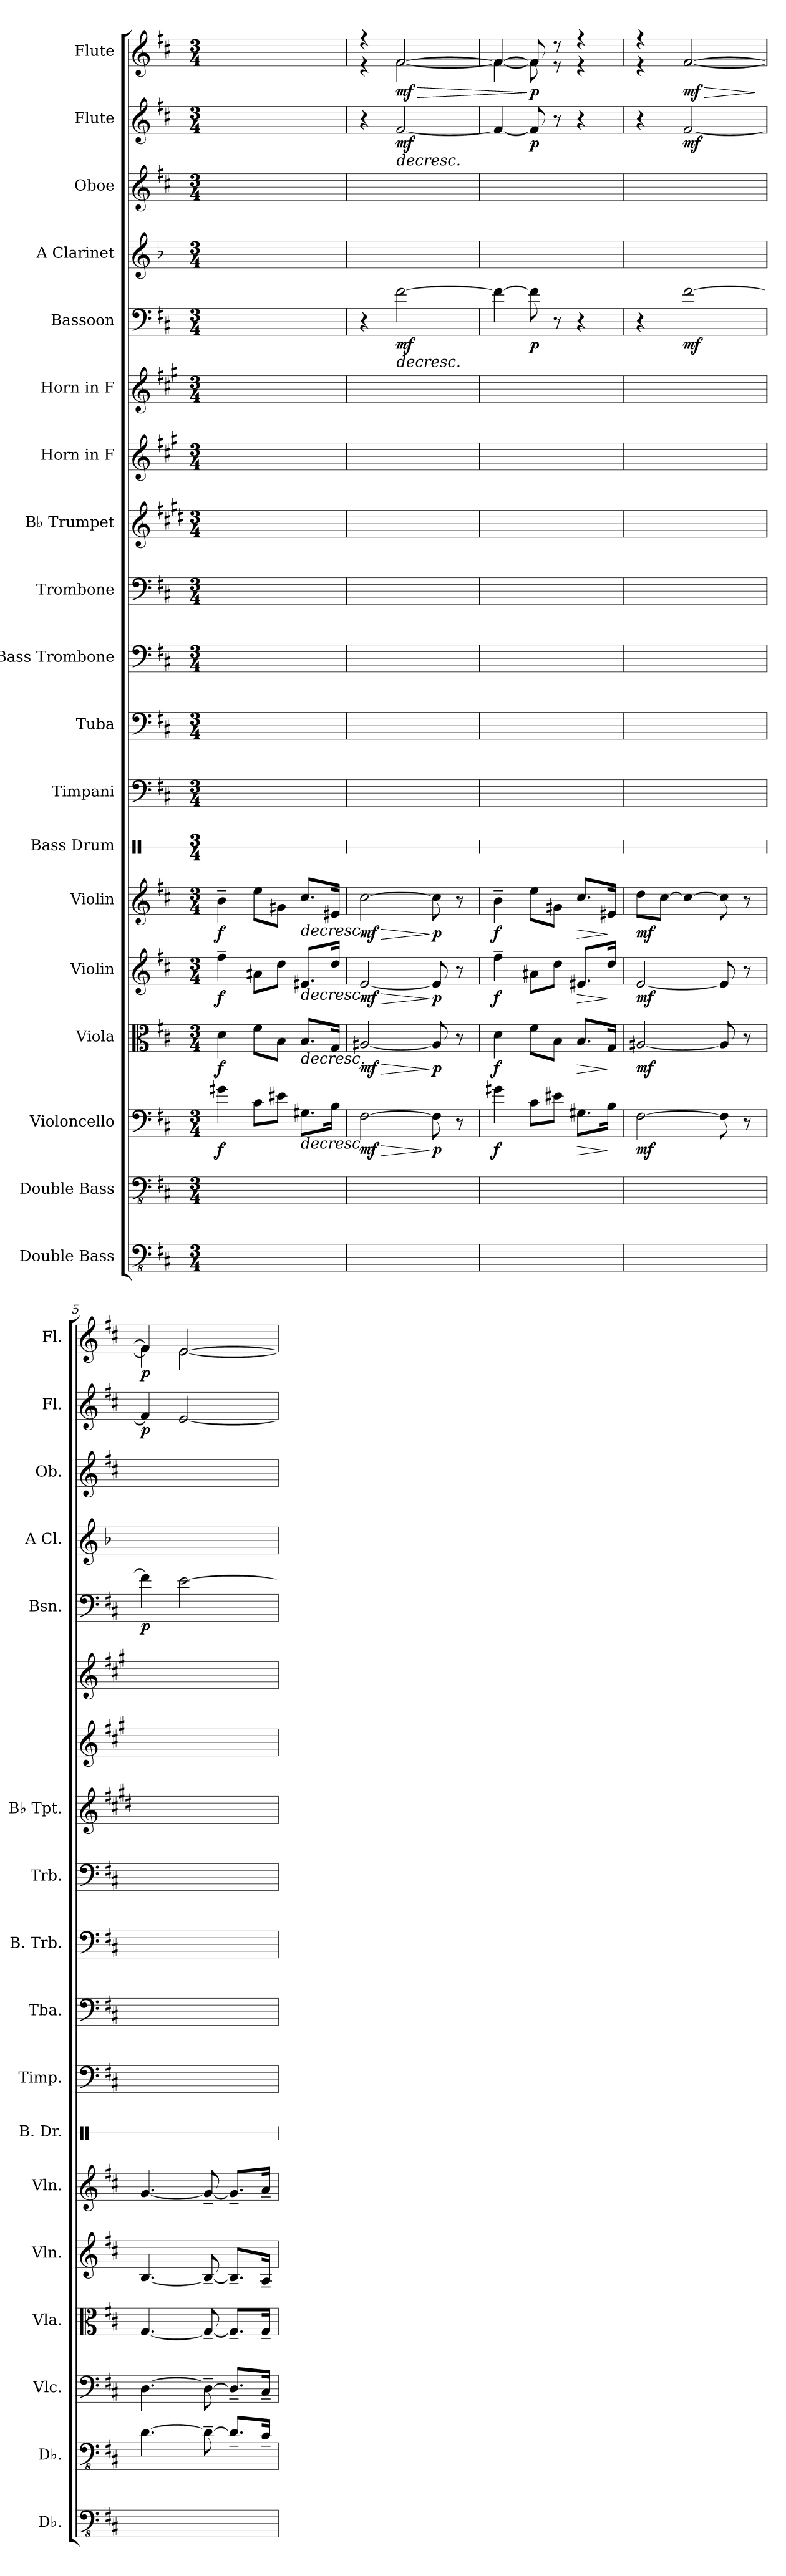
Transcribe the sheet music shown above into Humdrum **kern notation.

**kern	**kern	**kern	**dynam	**kern	**dynam	**kern	**dynam	**kern	**dynam	**kern	**kern	**kern	**kern	**kern	**kern	**kern	**kern	**kern	**dynam	**kern	**kern	**kern	**dynam	**kern	**dynam
*part19	*part18	*part17	*part17	*part16	*part16	*part15	*part15	*part14	*part14	*part13	*part12	*part11	*part10	*part9	*part8	*part7	*part6	*part5	*part5	*part4	*part3	*part2	*part2	*part1	*part1
*staff19	*staff18	*staff17	*staff17	*staff16	*staff16	*staff15	*staff15	*staff14	*staff14	*staff13	*staff12	*staff11	*staff10	*staff9	*staff8	*staff7	*staff6	*staff5	*staff5	*staff4	*staff3	*staff2	*staff2	*staff1	*staff1
*I"Double Bass	*I"Double Bass	*I"Violoncello	*	*I"Viola	*	*I"Violin	*	*I"Violin	*	*I"Bass Drum	*I"Timpani	*I"Tuba	*I"Bass Trombone	*I"Trombone	*I"B♭ Trumpet	*I"Horn in F	*I"Horn in F	*I"Bassoon	*	*I"A Clarinet	*I"Oboe	*I"Flute	*	*I"Flute	*
*I'Db.	*I'Db.	*I'Vlc.	*	*I'Vla.	*	*I'Vln.	*	*I'Vln.	*	*I'B. Dr.	*I'Timp.	*I'Tba.	*I'B. Trb.	*I'Trb.	*I'B♭ Tpt.	*	*	*I'Bsn.	*	*I'A Cl.	*I'Ob.	*I'Fl.	*	*I'Fl.	*
*	*	*	*	*	*	*	*	*	*	*stria1	*	*	*	*	*	*	*	*	*	*	*	*	*	*	*
*clefFv4	*clefFv4	*clefF4	*	*clefC3	*	*clefG2	*	*clefG2	*	*clefX	*clefF4	*clefF4	*clefF4	*clefF4	*clefG2	*clefG2	*clefG2	*clefF4	*	*clefG2	*clefG2	*clefG2	*	*clefG2	*
*ITrd7c12	*ITrd7c12	*	*	*	*	*	*	*	*	*	*	*	*	*	*ITrd1c2	*ITrd4c7	*ITrd4c7	*	*	*ITrd2c3	*	*	*	*	*
*k[f#c#]	*k[f#c#]	*k[f#c#]	*	*k[f#c#]	*	*k[f#c#]	*	*k[f#c#]	*	*k[]	*k[f#c#]	*k[f#c#]	*k[f#c#]	*k[f#c#]	*k[f#c#]	*k[f#c#]	*k[f#c#]	*k[f#c#]	*	*k[f#c#]	*k[f#c#]	*k[f#c#]	*	*k[f#c#]	*
*M3/4	*M3/4	*M3/4	*	*M3/4	*	*M3/4	*	*M3/4	*	*M3/4	*M3/4	*M3/4	*M3/4	*M3/4	*M3/4	*M3/4	*M3/4	*M3/4	*	*M3/4	*M3/4	*M3/4	*	*M3/4	*
*MM54	*MM54	*MM54	*	*MM54	*	*MM54	*	*MM54	*	*MM54	*MM54	*MM54	*MM54	*MM54	*MM54	*MM54	*MM54	*MM54	*	*MM54	*MM54	*MM54	*	*MM54	*
=1	=1	=1	=1	=1	=1	=1	=1	=1	=1	=1	=1	=1	=1	=1	=1	=1	=1	=1	=1	=1	=1	=1	=1	=1	=1
!	!	!	!LO:DY:b	!	!LO:DY:b	!	!LO:DY:b	!	!LO:DY:b	!	!	!	!	!	!	!	!	!	!	!	!	!	!	!	!
2.ryy	2.ryy	4g#X\	f	4d\	f	4ff#~\	f	4b~\	f	2.ryy	2.ryy	2.ryy	2.ryy	2.ryy	2.ryy	2.ryy	2.ryy	2.ryy	.	2.ryy	2.ryy	2.ryy	.	2.ryy	.
.	.	8c#\L	.	8f#\L	.	8a#X\L	.	8ee\L	.	.	.	.	.	.	.	.	.	.	.	.	.	.	.	.	.
.	.	8e#X\J	.	8B\J	.	8dd\J	.	8g#X\J	.	.	.	.	.	.	.	.	.	.	.	.	.	.	.	.	.
!	!	!	!LO:HP:b	!	!LO:HP:b	!	!LO:HP:b	!	!LO:HP:b	!	!	!	!	!	!	!	!	!	!	!	!	!	!	!	!
.	.	8.G#X\L	>	8.B/L	>	8.e#X/L	>	8.cc#/L	>	.	.	.	.	.	.	.	.	.	.	.	.	.	.	.	.
.	.	16B\Jk	.	16G/Jk	.	16dd/Jk	.	16e#X/Jk	.	.	.	.	.	.	.	.	.	.	.	.	.	.	.	.	.
=2	=2	=2	=2	=2	=2	=2	=2	=2	=2	=2	=2	=2	=2	=2	=2	=2	=2	=2	=2	=2	=2	=2	=2	=2	=2
!	!	!	!LO:HP:b	!	!LO:HP:b	!	!LO:HP:b	!	!LO:HP:b	!	!	!	!	!	!	!	!	!	!	!	!	!	!	!	!
*	*	*	*	*	*	*	*	*	*	*	*	*	*	*	*	*	*	*	*	*	*	*	*	*^	*
!	!	!	!LO:DY:n=1:b	!	!LO:DY:n=1:b	!	!LO:DY:n=1:b	!	!LO:DY:n=1:b	!	!	!	!	!	!	!	!	!	!	!	!	!	!	!	!	!
2.ryy	2.ryy	[2F#\	> mf	[2A#X/	> mf	[2e/	> mf	[2cc#\	> mf	2.ryy	2.ryy	2.ryy	2.ryy	2.ryy	2.ryy	2.ryy	2.ryy	4r	.	2.ryy	2.ryy	4r	.	4r	4r	.
!	!	!	!	!	!	!	!	!	!	!	!	!	!	!	!	!	!	!	!LO:HP:b	!	!	!	!LO:HP:b	!	!	!LO:HP:b
!	!	!	!	!	!	!	!	!	!	!	!	!	!	!	!	!	!	!	!LO:DY:n=1:b	!	!	!	!LO:DY:n=1:b	!	!	!LO:DY:n=1:b
.	.	.	.	.	.	.	.	.	.	.	.	.	.	.	.	.	.	[2f#\	> mf	.	.	[2f#/	> mf	[2f#/	[2f#\	> mf
!	!	!	!LO:DY:n=2:b	!	!LO:DY:n=2:b	!	!LO:DY:n=2:b	!	!LO:DY:n=2:b	!	!	!	!	!	!	!	!	!	!	!	!	!	!	!	!	!
.	.	8F#\]	] p	8A#/]	] p	8e/]	] p	8cc#\]	] p	.	.	.	.	.	.	.	.	.	.	.	.	.	.	.	.	.
.	.	8r	.	8r	.	8r	.	8r	.	.	.	.	.	.	.	.	.	.	.	.	.	.	.	.	.	.
=3	=3	=3	=3	=3	=3	=3	=3	=3	=3	=3	=3	=3	=3	=3	=3	=3	=3	=3	=3	=3	=3	=3	=3	=3	=3	=3
!	!	!	!LO:DY:b	!	!LO:DY:b	!	!LO:DY:b	!	!LO:DY:b	!	!	!	!	!	!	!	!	!	!	!	!	!	!	!	!	!
2.ryy	2.ryy	4g#X\	f	4d\	f	4ff#~\	f	4b~\	f	2.ryy	2.ryy	2.ryy	2.ryy	2.ryy	2.ryy	2.ryy	2.ryy	4f#\_	.	2.ryy	2.ryy	4f#/_	.	4f#/_	4f#\_	.
!	!	!	!	!	!	!	!	!	!	!	!	!	!	!	!	!	!	!	!LO:DY:b	!	!	!	!LO:DY:b	!	!	!LO:DY:n=1:b
.	.	8c#\L	.	8f#\L	.	8a#X\L	.	8ee\L	.	.	.	.	.	.	.	.	.	8f#\]	p	.	.	8f#/]	p	8f#/]	8f#\]	] p
.	.	8e#X\J	.	8B\J	.	8dd\J	.	8g#X\J	.	.	.	.	.	.	.	.	.	8r	.	.	.	8r	.	8r	8r	.
!	!	!	!LO:HP:b	!	!LO:HP:b	!	!LO:HP:b	!	!LO:HP:b	!	!	!	!	!	!	!	!	!	!	!	!	!	!	!	!	!
.	.	8.G#X\L	>	8.B/L	>	8.e#X/L	>	8.cc#/L	>	.	.	.	.	.	.	.	.	4r	.	.	.	4r	.	4r	4r	.
.	.	16B\Jk	]	16G/Jk	]	16dd/Jk	]	16e#X/Jk	]	.	.	.	.	.	.	.	.	.	.	.	.	.	.	.	.	.
=4	=4	=4	=4	=4	=4	=4	=4	=4	=4	=4	=4	=4	=4	=4	=4	=4	=4	=4	=4	=4	=4	=4	=4	=4	=4	=4
!	!	!	!LO:DY:b	!	!LO:DY:b	!	!LO:DY:b	!	!LO:DY:b	!	!	!	!	!	!	!	!	!	!	!	!	!	!	!	!	!
2.ryy	2.ryy	[2F#\	mf	[2A#X/	mf	[2e/	mf	8dd\L	mf	2.ryy	2.ryy	2.ryy	2.ryy	2.ryy	2.ryy	2.ryy	2.ryy	4r	.	2.ryy	2.ryy	4r	.	4r	4r	.
.	.	.	.	.	.	.	.	[8cc#\J	.	.	.	.	.	.	.	.	.	.	.	.	.	.	.	.	.	.
!	!	!	!	!	!	!	!	!	!	!	!	!	!	!	!	!	!	!	!LO:DY:b	!	!	!	!LO:DY:b	!	!	!LO:HP:b
!	!	!	!	!	!	!	!	!	!	!	!	!	!	!	!	!	!	!	!	!	!	!	!	!	!	!LO:DY:n=1:b
.	.	.	.	.	.	.	.	4cc#\_	.	.	.	.	.	.	.	.	.	[2f#\	mf	.	.	[2f#/	mf	[2f#/	[2f#\	> mf
.	.	8F#\]	]	8A#/]	]	8e/]	]	8cc#\]	]	.	.	.	.	.	.	.	.	.	.	.	.	.	.	.	.	.
.	.	8r	.	8r	.	8r	.	8r	.	.	.	.	.	.	.	.	.	.	.	.	.	.	.	.	.	.
*	*	*	*	*	*	*	*	*	*	*	*	*	*	*	*	*	*	*	*	*	*	*	*	*v	*v	*
.	.	.	.	.	.	.	.	.	.	.	.	.	.	.	.	.	.	.	]	.	.	.	]	.	]
=5	=5	=5	=5	=5	=5	=5	=5	=5	=5	=5	=5	=5	=5	=5	=5	=5	=5	=5	=5	=5	=5	=5	=5	=5	=5
*	*	*	*	*	*	*	*	*	*	*	*	*	*	*	*	*	*	*	*	*	*	*	*	*^	*
!	!	!	!	!	!	!	!	!	!	!	!	!	!	!	!	!	!	!	!LO:DY:b	!	!	!	!LO:DY:b	!	!	!LO:DY:b
2.ryy	[4.DD\	[4.D\	.	[4.G/	.	[4.B/	.	[4.g/	.	2.ryy	2.ryy	2.ryy	2.ryy	2.ryy	2.ryy	2.ryy	2.ryy	4f#\]	p	2.ryy	2.ryy	4f#/]	p	4f#/]	4f#\]	p
.	.	.	.	.	.	.	.	.	.	.	.	.	.	.	.	.	.	[2e\	.	.	.	[2e/	.	[2e/	[2e\	.
.	8DD~\_	8D~\_	.	8G~/_	.	8B~/_	.	8g~/_	.	.	.	.	.	.	.	.	.	.	.	.	.	.	.	.	.	.
.	8.DD~/L]	8.D~/L]	.	8.G~/L]	.	8.B~/L]	.	8.g~/L]	.	.	.	.	.	.	.	.	.	.	.	.	.	.	.	.	.	.
.	16CC#~/Jk	16C#~/Jk	.	16G~/Jk	.	16A~/Jk	.	16a~/Jk	.	.	.	.	.	.	.	.	.	.	.	.	.	.	.	.	.	.
*	*	*	*	*	*	*	*	*	*	*	*	*	*	*	*	*	*	*	*	*	*	*	*	*v	*v	*
=	=	=	=	=	=	=	=	=	=	=	=	=	=	=	=	=	=	=	=	=	=	=	=	=	=
*-	*-	*-	*-	*-	*-	*-	*-	*-	*-	*-	*-	*-	*-	*-	*-	*-	*-	*-	*-	*-	*-	*-	*-	*-	*-
